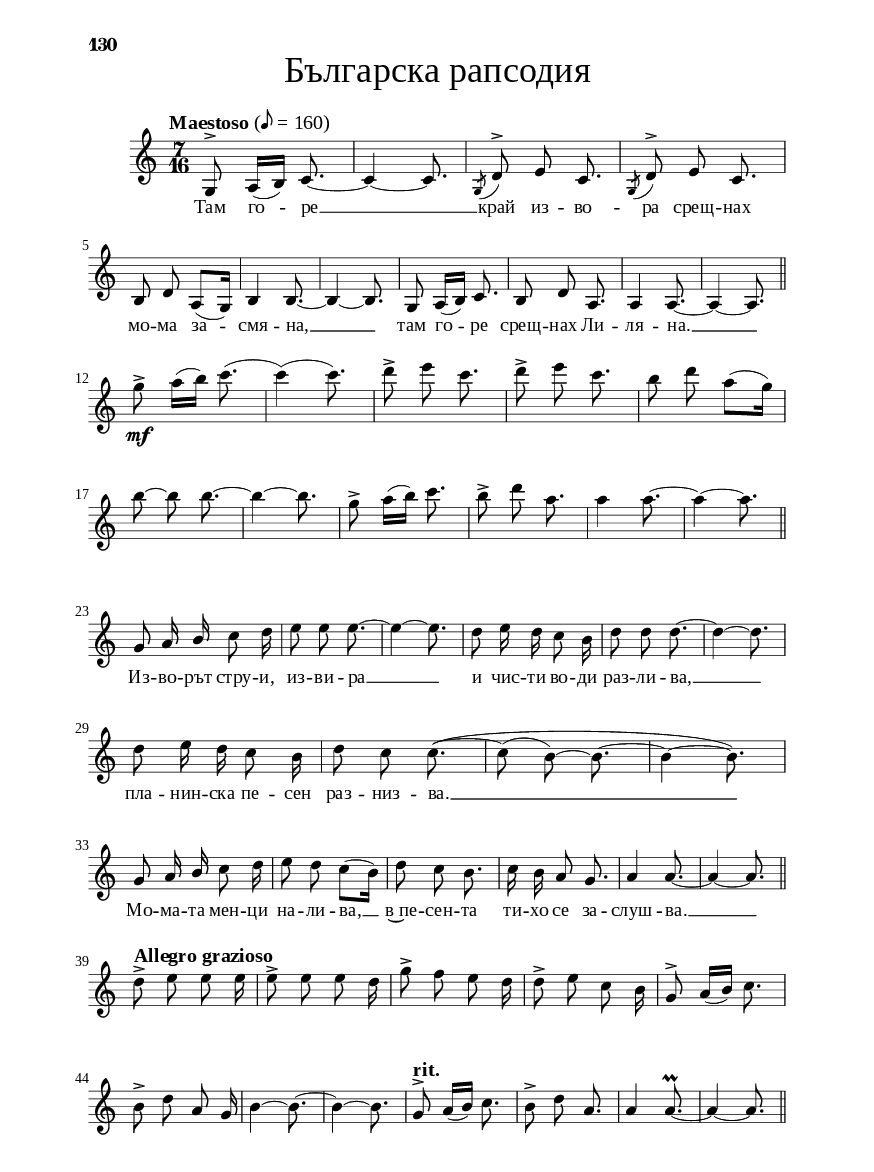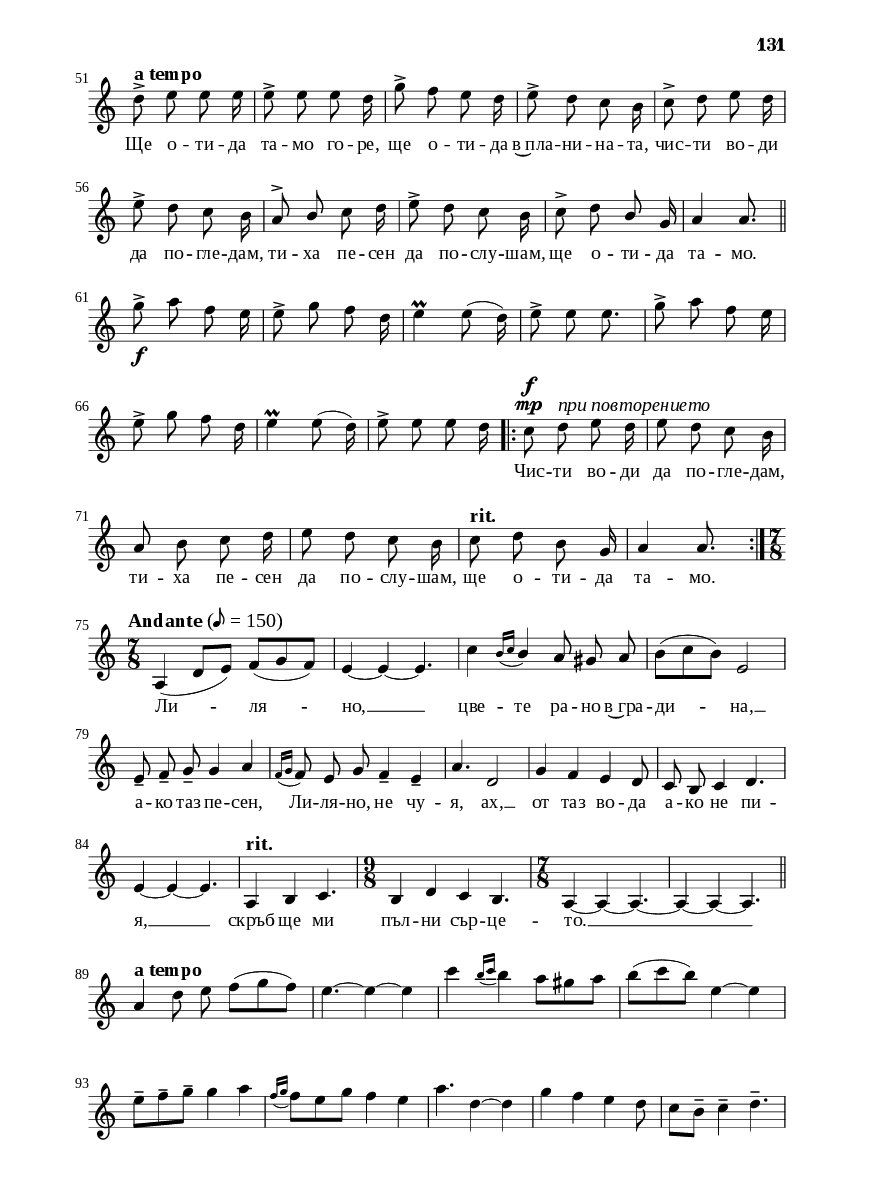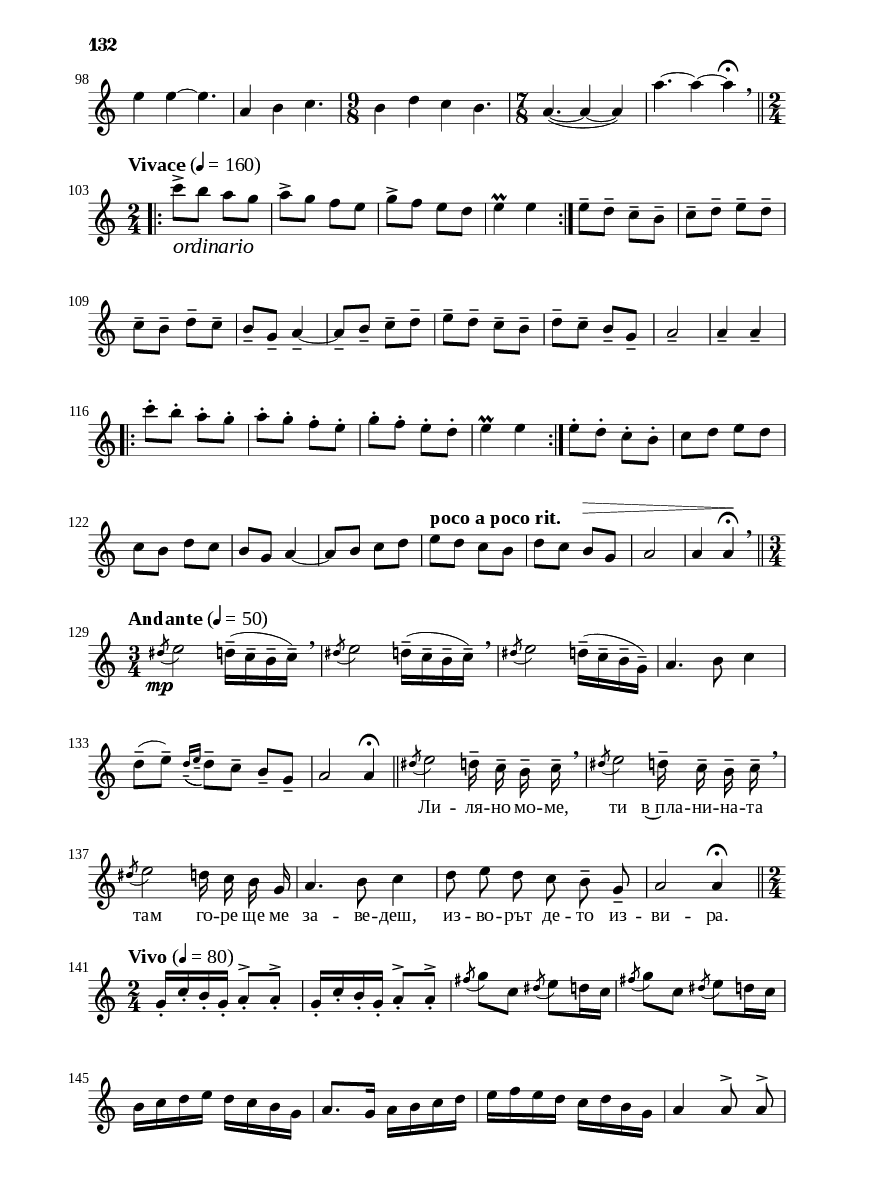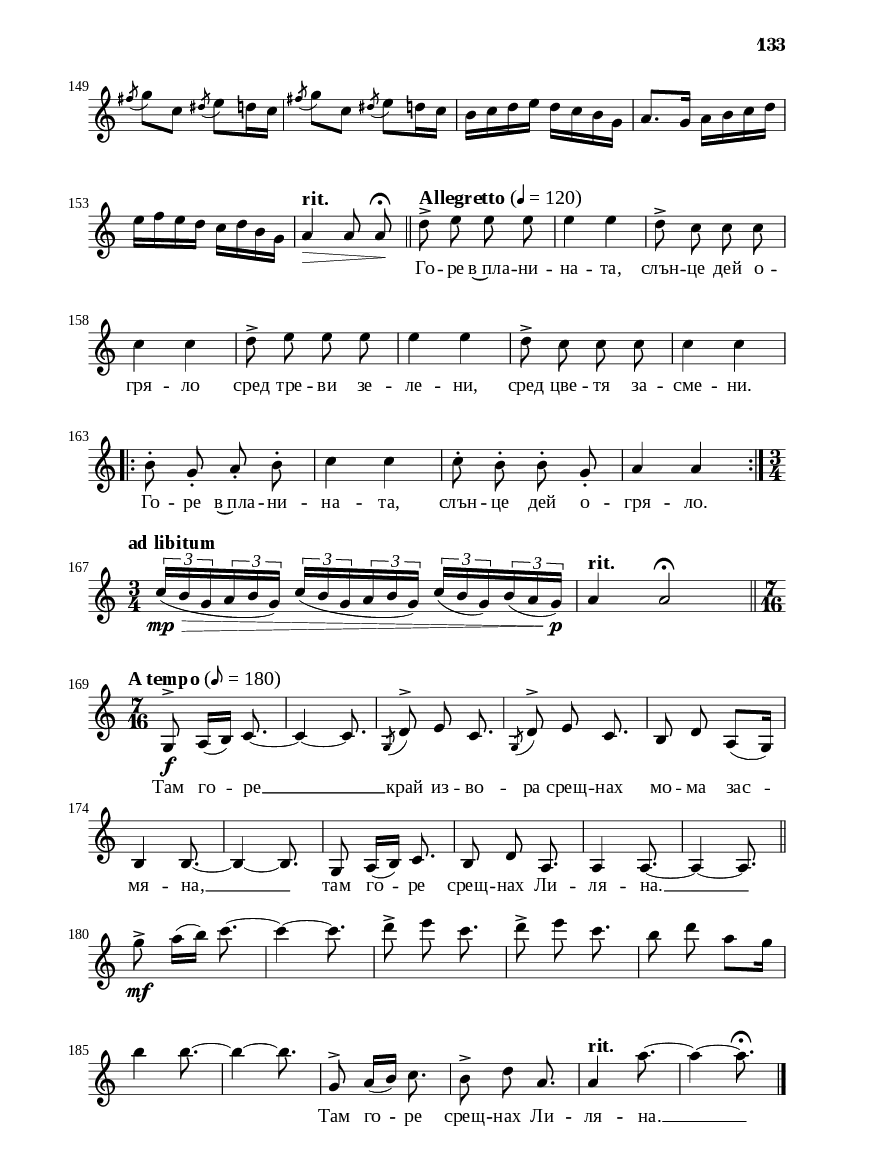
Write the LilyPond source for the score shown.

\version "2.24.4"

\include "include/globals.ily"

\bookpart {
  \label #'ref146
  \tocItem \markup "Българска рапсодия"
  \tocItem \markup "Обетована земя"
  \paper {
      print-first-page-number = ##t
      bookpart-level-page-numbering = ##t
    print-all-headers = ##t
    print-page-number = ##t
      first-page-number = #130


    % put page numbers on the top and change the font style.
    oddHeaderMarkup = \markup
    \fill-line {
      ""
      \unless \on-first-page-of-part \fromproperty #'header:instrument
      \if \should-print-page-number \abs-fontsize #7 { \number \fromproperty #'page:page-number-string }
    }
    %% evenHeaderMarkup would inherit the value of
    %% oddHeaderMarkup if it were not defined here
    evenHeaderMarkup = \markup
    \fill-line {
      \if \should-print-page-number \abs-fontsize #7 { \number \fromproperty #'page:page-number-string }
      \unless \on-first-page-of-part \fromproperty #'header:instrument
      ""
    }

    oddFooterMarkup = \markup ""

    evenFooterMarkup = ""
    left-margin = 1.5\cm
    right-margin = 1.5\cm
    top-margin = 1\cm
    bottom-margin = 1.2\cm
    ragged-bottom = ##t % do not spread the staves to fill the whole vertical space
    top-markup-spacing.basic-distance = 0\mm % margin between page number and system for the first page
    top-system-spacing.basic-distance = 10\mm % margin between page number and system for the other pages

    % change distance between staves
    system-system-spacing =
    #'((basic-distance . 15)
       (minimum-distance . 6)
       (padding . 3)
       (stretchability . 12))
  }
  \score {
    \include "include/score-layout.ily"

    \new Voice \relative c' {
      \clef treble
      \key c \major
      \time 7/16
      \tempoFunc "Maestoso" 8 "160"
      \autoBeamOff
      g8^\accent a16([b]) c8. ~ | \noBreak
      c4 ~ c8. | \noBreak
      \acciaccatura {g8} d'^\accent e c8. | \noBreak
      \acciaccatura {g8} d'^\accent e c8. | \break
      b8 d a([g16]) | \noBreak

      b4 b8. ~| b4 ~ b8. | \noBreak
      g8 a16([b]) c8. | \noBreak
      b8 d a8. | \noBreak
      a4 a8. ~ | a4 ~ a8. | \bar "||" \break

      g''8\accent_\mf a16[(b)] c8.( | \noBreak
      c4)(c8.) | \noBreak
      d8\accent e c8. | \noBreak
      d8\accent e c8. | \noBreak
      b8 d a([g16]) | \break
      b8 ~ b8 b8. ~ | \noBreak
      b4 ~ b8. | \noBreak
      g8 \accent a16 ([b]) c8. | \noBreak
      b8\accent d a8. | \noBreak
      a4 a8. ~ | \noBreak
      a4 ~ a8. | \bar "||" \break

      g,8 a16 \stemUp b \stemNeutral c8 d16 | \noBreak
      e8 e e8. ~ | \noBreak
      e4 ~ e8. | \noBreak
      d8 e16 d16 c8 b16 | \noBreak
      d8 d d8. ~ | \noBreak

      d4 ~ d8. | \break

      d8 e16 d16 c8 b16 | \noBreak
      d8 c8  c8. ~ \( |\noBreak
      c8 ( b) ~ b8. ~ | \noBreak
      b4 ~ b8. \) | \break
      g8 a16 \stemUp b \stemNeutral c8 d16 | \noBreak
      e8 d c8([b16]) | \noBreak

      d8 c b8. | \noBreak
      c16 b a8 g8. | \noBreak
      a4 a8. ~| \noBreak
      a4 ~ a8. | \bar "||" \break
      \tempo "Allegro grazioso" d8^\accent e e e16 | \noBreak
      e8^\accent e e d16 | \noBreak

      g8^\accent f e d16 | \noBreak
      d8^\accent e c b16 | \noBreak
      g8^\accent a16([b]) c8. | \break
      b8^\accent d a g16 | \noBreak
      b4~ b8. ~ | \noBreak
      b4 ~ b8. | \noBreak
      \tempo "rit." g8^\accent a16([b]) c8. | \noBreak

      b8^\accent d a8. | \noBreak
      a4 a8.\prall ~ | \noBreak
      a4 ~ a8. | \bar "||" \break
      \tempo "a tempo" d8\accent e e e16 | \noBreak
      e8\accent e e d16 | \noBreak
      g8\accent f e d16 | \noBreak

      e8\accent d c b16 | \noBreak
      c8\accent d e d16 | \break
      e8\accent d c b16 | \noBreak
      a8^\accent \stemUp b \stemNeutral c d16 | \noBreak

      e8\accent d c b16 | \noBreak
      c8\accent d \stemUp b \stemNeutral g16 | \noBreak
      a4 a8. | \bar "||"  \break
      g'8\f^\accent a f e16 | \noBreak
      e8^\accent g f d16 | \noBreak

      e4 \prall e8 (d16) | \noBreak
      e8^\accent e e8. | \noBreak
      g8^\accent a f e16 | \break
      e8^\accent g f d16 | \noBreak
      e4\prall e8 (d16) | \noBreak
      e8^\accent e e d16  |  \noBreak

      \bar ".|:"
      c8 ^\markup{ \dynamic f } ^\mp d^\markup{ \large \italic{при повторението} } e d16 | \noBreak
      e8 d c b16 | \break
      a8 b c d16 | \noBreak
      e8 d c b16 | \noBreak
      \tempo "rit." c8 d b g16 | \noBreak
      a4 a8. | \break \bar ":|."

      \time 7/8  \tempoFunc "Andante" 8 "150" a,4 (d8[e]) f8([ g f]) | e4 ~ e4 ~ e4. | \noBreak

      c'4 \acciaccatura{ b16[c] } \stemUp b4 \stemNeutral a8 gis a8 |  b8([c b])  e,2 | \break

      e8\tenuto f\tenuto g\tenuto  g4 a4 |  \noBreak

      \acciaccatura {f16[g]}  f8 e g  f4\tenuto e4\tenuto | \noBreak
      a4. d,2 | g4 f e d8 |   c b c4 d4. | \break e4 ~ e4 ~ e4. | \noBreak

      \tempo "rit." a,4 b c4. | \time 9/8 b4 d c b4. | \noBreak
      \time 7/8
      a4 ~ a4 ~ a4. ~ | a4 ~ a4 ~ a4. | \bar "||"  \break
      \tempo "a tempo" a'4  d8 e  f([ g f]) | e4. ~ e4 ~ e4 |  \noBreak

      c'4 \acciaccatura{ b16[c] } b4 a8 [gis  a] | b8 ( [c8 b]) e,4 ~ e4 | \break


      e8\tenuto[f\tenuto g\tenuto] g4 a4 | \noBreak
      \acciaccatura { f16[g] } f8[e g] f4 e | \noBreak

      a4. d,4 ~ d4 | \noBreak
      g4 f e d8 | \noBreak

      c [b\tenuto] c4\tenuto d4.\tenuto| \break e4 e4 ~ e4. |
      a,4 b c4. | \time 9/8 b4 d c b4. | \noBreak
      \time 7/8 a4.~ ( a4 ~ a4) | a'4. ~ a4 ~ a4 \fermata \override BreathingSign.extra-spacing-width = #'(-1.5 . 0) \breathe | \bar "|" \time 2/4 \break    \bar ".|:-||"

      \tempoFunc "Vivace" 4 "160"  c8_\markup{ \huge \italic {ordinario} }\accent[b] a[g] | \noBreak
      a\accent[g] f[e] | \noBreak
      g\accent[f] e[d] | \noBreak
      e4\prall e | \noBreak \bar ":|."

      e8\tenuto[d]\tenuto c\tenuto[b]\tenuto | \noBreak
      c\tenuto[d]\tenuto e\tenuto[d]\tenuto | \break

      c\tenuto[b]\tenuto d\tenuto[c]\tenuto | \noBreak
      b\tenuto[g]\tenuto a4\tenuto~ | \noBreak
      a8\tenuto[b]\tenuto c\tenuto[d]\tenuto | \noBreak
      e\tenuto[d]\tenuto c\tenuto[b]\tenuto | \noBreak
      d\tenuto[c]\tenuto b\tenuto[g]\tenuto | \noBreak
      a2\tenuto | \noBreak
      a4\tenuto a\tenuto | \break \bar ".|:-|"


      c'8\staccato[b]\staccato a\staccato[g]\staccato | \noBreak
      a\staccato[g]\staccato f\staccato[e]\staccato | \noBreak
      g\staccato[f]\staccato e\staccato[d]\staccato | \noBreak
      e4\prall e | \noBreak  \bar ":|."

      e8\staccato[d]\staccato c\staccato[b]\staccato | \noBreak
      c[d] e[d] | \break

      c[b] d[c] | \noBreak
      b[g] a4~ | \noBreak
      a8[b] c[d] | \noBreak
      \tempo "poco a poco rit." e [d] c[b] | \noBreak
      d [c]  b^\>[g]  | \noBreak
      a2 | \noBreak
      a4 a \! \fermata \breathe | \bar "||" \time 3/4 \break

      \tempoFunc "Andante" 4 "50" \acciaccatura { dis8\mp } e2 d16\tenuto([c\tenuto b\tenuto c\tenuto]) \breathe | \noBreak
      \acciaccatura { dis8 } e2 d16\tenuto([c\tenuto  b\tenuto  c\tenuto]) \breathe | \noBreak
      \acciaccatura { dis8 } e2 d16\tenuto([c\tenuto b\tenuto g\tenuto]) | \noBreak
      a4. b8 c4 \break

      d8\tenuto([e\tenuto]) \acciaccatura { d16\tenuto([e\tenuto] } d8\tenuto)[c\tenuto] b\tenuto [g\tenuto] | \noBreak
      a2 a4 \fermata \bar "||" \noBreak
      \acciaccatura { dis8 } e2 d16\tenuto c\tenuto b\tenuto c\tenuto \breathe | \noBreak
      \acciaccatura { dis8 } e2 d16\tenuto c\tenuto b\tenuto c\tenuto  \breathe | \break

      \acciaccatura { dis8 } e2 d16 c b g | \noBreak
      a4. b8 c4 | \noBreak
      d8 e d c b\tenuto g\tenuto | \noBreak
      a2 a4 \fermata | \noBreak \bar "||" \time 2/4 \break

      \tempoFunc "Vivo" 4 "80" g16_\staccato[c_\staccato b_\staccato g_\staccato] a8_\staccato ^\accent[a_\staccato ^\accent] | \noBreak
      g16_\staccato[c_\staccato b_\staccato g_\staccato] a8_\staccato^\accent[a_\staccato^\accent] | \noBreak
      \acciaccatura { fis'8 } g[c,] \acciaccatura { dis } e[d16 c] | \noBreak
      \acciaccatura { fis8 } g[c,] \acciaccatura { dis } e[d16 c] | \break

      b16[c d e] d[c b g] | \noBreak
      a8.[g16] a[b c d] | \noBreak
      e[f e d] c[d b g] | \noBreak
      a4 a8^\accent a^\accent \break

      \acciaccatura { fis'8 } g[c,] \acciaccatura { dis } e[d16 c] | \noBreak
      \acciaccatura { fis8 } g[c,] \acciaccatura { dis } e[d16 c] | \noBreak
      b[c d e] d[c b g] | \noBreak
      a8.[g16] a[b c d] | \break

      e[f e d] c[d b g] | \noBreak
      \tempo "rit." a4\>  a8 a \!  \fermata | \bar "||" \noBreak
      \tempoFunc "Allegretto" 4 "120" d^\accent e e e | \noBreak
      e4 e | \noBreak
      d8^\accent c c c | \break

      c4 c | \noBreak
      d8^\accent e e e | \noBreak
      e4 e | \noBreak
      d8^\accent c c c | \noBreak
      c4 c | \break \bar ".|:-|"
      b8^\staccato g_\staccato a_\staccato b^\staccato | \noBreak
      c4 c | \noBreak
      c8^\staccato b^\staccato b^\staccato g_\staccato | \noBreak
      a4 a |
      \time 3/4 \break \bar ":|."

      \tempo "ad libitum"
      \tuplet 3/2 8 { c16\>\mp([b g a b g]) c16([b g a b g]) c16([b g) b(a g\!\p])  } | \noBreak
      \tempo"rit." a4 a2 \fermata | \bar "||" \time 7/16 \break

      \tempoFunc "A tempo" 8 "180" g,8\f^\accent a16([b]) c8.~ | \noBreak
      c4~ c8. | \noBreak
      \acciaccatura { g8 } d'^\accent e c8. | \noBreak
      \acciaccatura { g8 } d'^\accent e c8. | \noBreak
      b8 d a([g16]) | \break
      b4 b8. ~ | b4 ~ b8. |\noBreak
      g8 a16([b]) c8. | \noBreak
      b8 d a8. | \noBreak
      a4 a8. ~ | a4 ~ a8. \bar "||" \break
      g''8\mf\accent a16([b]) c8.~ | \noBreak
      c4~ c8. | \noBreak
      d8\accent e c8. | \noBreak
      d8\accent e c8. | \noBreak
      b8 d a[g16]| \break
      b4 b8. ~ | b4 ~ b8. | \noBreak
      g,8^\accent a16([b]) c8. | \noBreak
      b8^\accent d a8. \tempo "rit." | \noBreak
      a4 a'8. ~ | \noBreak
      a4 ~ a8. \fermata | \bar "|."
    }

    \addlyrics {
      Там го -- ре __ край из -- во -- ра срещ -- нах мо -- ма за --
      смя -- на, __ там го -- ре срещ -- нах Ли -- ля -- на. __ ""
      \repeat unfold 21 { \skip 1 }
      Из -- во -- рът стру -- и, из -- ви -- ра __ и чис -- ти во -- ди раз -- ли -- ва, __
      пла -- нин -- ска пе -- сен раз -- низ -- ва. __
      Mо -- ма -- та мен -- ци на -- ли -- ва, __
      в~пе -- сен -- та ти -- хо се за -- слуш -- ва. __ ""
      \repeat unfold 31 { \skip 1  }
      Ще о -- ти -- да та -- мо го -- ре, ще о -- ти -- да
      в~пла -- ни -- на -- та, чис -- ти во -- ди да по -- гле -- дам, ти -- ха пе -- сен
      да по -- слу -- шам, ще о -- ти -- да та -- мо.
      \repeat unfold 27 { \skip 2 }
      Чис -- ти во -- ди да по -- гле -- дам, ти -- ха пе -- сен да по -- слу -- шам,
      ще о -- ти -- да та -- мо. Ли -- ля -- но, __
      цве -- те ра -- но в~гра -- ди -- на, __ а -- ко таз пе -- сен,
      Ли -- ля -- но, не чу -- я, ах, __ от таз во -- да а -- ко не пи -- я, __
      скръб ще ми пъл -- ни сър -- це -- то. __ ""
      \repeat unfold 97 { \skip 1 }
      Ли -- ля -- но мо -- ме, ти в~пла -- ни -- на -- та
      там го -- ре ще ме за -- ве -- деш, из -- во -- рът де -- то из -- ви -- ра.
      \repeat unfold 30 { \skip 1 }
      Го -- ре в~пла -- ни -- на -- та, слън -- це дей о --
      гря -- ло сред тре -- ви зе -- ле -- ни, сред цве -- тя за -- сме -- ни.
      Го -- ре в~пла -- ни -- на -- та, слън -- це дей о -- гря -- ло.
      \repeat unfold 5 { \skip 1 }
      Там го -- ре __ край из -- во -- ра срещ -- нах мо -- ма зас -- мя -- на, __
      там го -- ре срещ -- нах Ли -- ля -- на. __ ""
      \repeat unfold 13 { \skip 1 }
      Там го -- ре срещ -- нах Ли -- ля -- на. __ ""
    }

    \header {
      title = \titleFunc #'ref_desc_15 "Българска рапсодия" "Bălgarska rapsodija"
    }

    \midi{}

  } % score


} % bookpart
